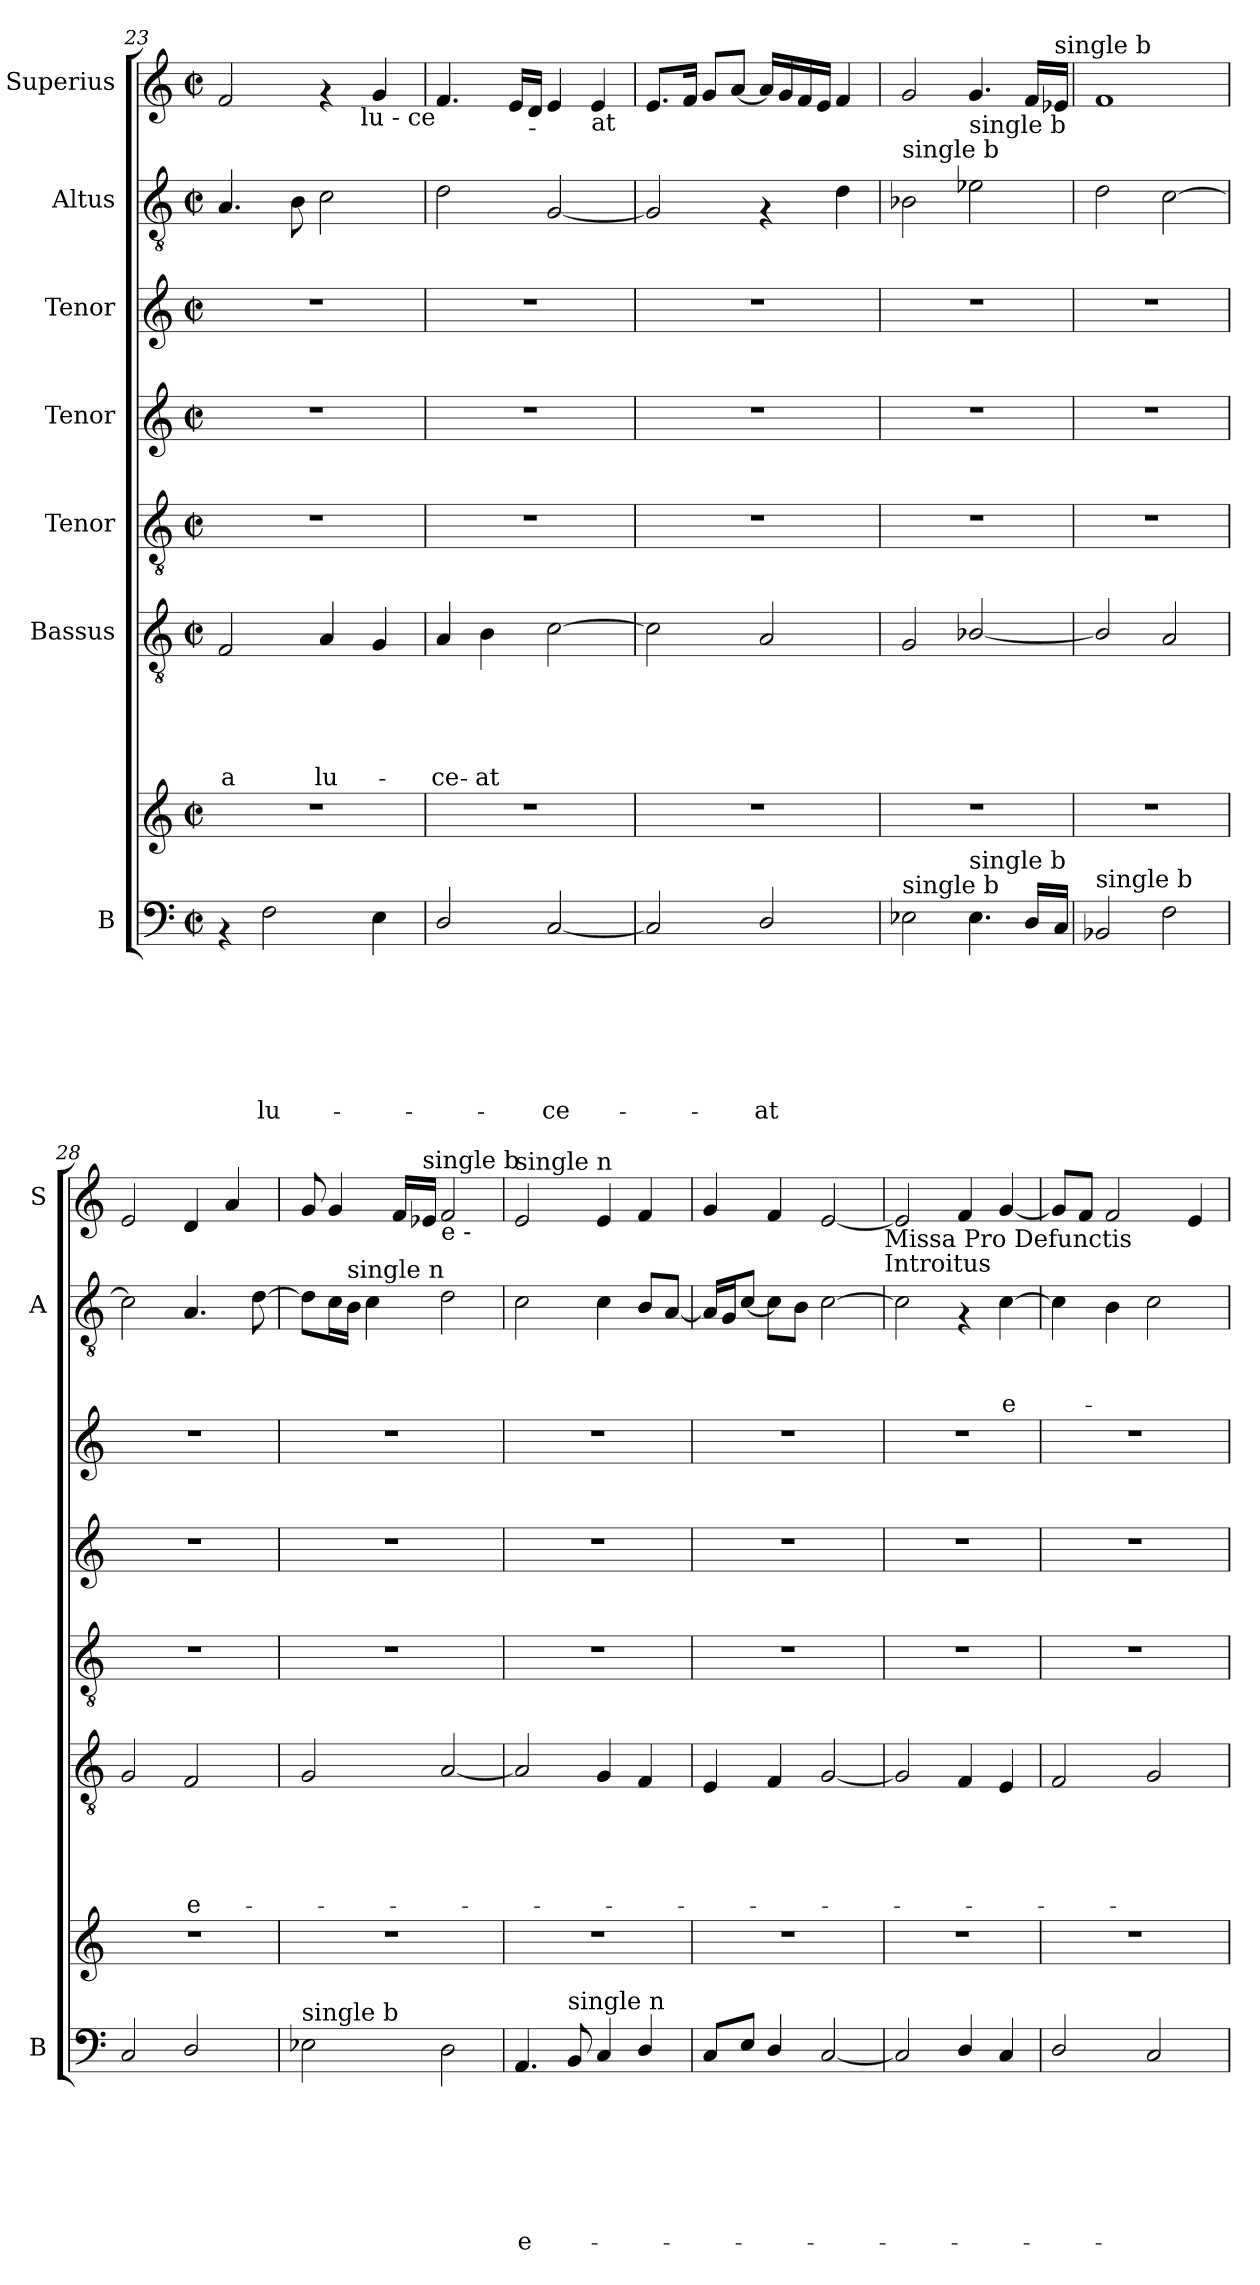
**kern	**text	**text	**text	**text	**text	**text	**text	**kern	**kern	**text	**text	**text	**text	**text	**kern	**kern	**kern	**kern	**text	**text	**text	**kern
*part8	*part8	*part8	*part8	*part8	*part8	*part8	*part8	*part7	*part6	*part6	*part6	*part6	*part6	*part6	*part5	*part4	*part3	*part2	*part2	*part2	*part2	*part1
*staff8	*staff8	*staff8	*staff8	*staff8	*staff8	*staff8	*staff8	*staff7	*staff6	*staff6	*staff6	*staff6	*staff6	*staff6	*staff5	*staff4	*staff3	*staff2	*staff2	*staff2	*staff2	*staff1
*I"B	*	*	*	*	*	*	*	*	*I"Bassus	*	*	*	*	*	*I"Tenor	*I"Tenor	*I"Tenor	*I"Altus	*	*	*	*I"Superius
*I'B	*	*	*	*	*	*	*	*	*	*	*	*	*	*	*	*	*	*I'A	*	*	*	*I'S
!!LO:PB:g=z
*clefF4	*	*	*	*	*	*	*	*clefG2	*clefGv2	*	*	*	*	*	*clefGv2	*clefG2	*clefG2	*clefGv2	*	*	*	*clefG2
*k[]	*	*	*	*	*	*	*	*k[]	*k[]	*	*	*	*	*	*k[]	*k[]	*k[]	*k[]	*	*	*	*k[]
*C:	*	*	*	*	*	*	*	*C:	*C:	*	*	*	*	*	*C:	*C:	*C:	*C:	*	*	*	*C:
*M2/2	*	*	*	*	*	*	*	*M2/2	*M2/2	*	*	*	*	*	*M2/2	*M2/2	*M2/2	*M2/2	*	*	*	*M2/2
*met(c|)	*	*	*	*	*	*	*	*met(c|)	*met(c|)	*	*	*	*	*	*met(c|)	*met(c|)	*met(c|)	*met(c|)	*	*	*	*met(c|)
=23	=23	=23	=23	=23	=23	=23	=23	=23	=23	=23	=23	=23	=23	=23	=23	=23	=23	=23	=23	=23	=23	=23
!	!	!	!	!	!	!	!	!	!	!	!	!	!	!	!	!	!	!	!	!	!	!LO:TX:b:t=a
!	!	!	!	!	!	!	!	!	!	!	!	!	!	!LO:LY:b	!	!	!	!	!	!	!	!
*	*	*	*	*	*	*	*	*	*	*	*	*	*	*	*	*	*	*	*	*	*	*^
4rAA	.	.	.	.	.	.	.	1r	2F/	.	.	.	.	-a	1r	1r	1r	4.A/	.	.	.	2f/	2ryy
!	!	!	!	!	!	!	!LO:LY:b	!	!	!	!	!	!	!	!	!	!	!	!	!	!	!	!
2F\	.	.	.	.	.	.	-lu-	.	.	.	.	.	.	.	.	.	.	.	.	.	.	.	.
.	.	.	.	.	.	.	.	.	.	.	.	.	.	.	.	.	.	8B\	.	.	.	.	.
!	!	!	!	!	!	!	!	!	!	!	!	!	!	!LO:LY:b	!	!	!	!	!	!	!	!	!
.	.	.	.	.	.	.	.	.	4A/	.	.	.	.	lu-	.	.	.	2c\	.	.	.	4rf	8..ryy
!	!	!	!	!	!	!	!	!	!	!	!	!	!	!	!	!	!	!	!	!	!	!	!LO:TX:b:t=lu - ce
.	.	.	.	.	.	.	.	.	.	.	.	.	.	.	.	.	.	.	.	.	.	.	4ryy
4E\	.	.	.	.	.	.	.	.	4G/	.	.	.	.	.	.	.	.	.	.	.	.	4g/	.
.	.	.	.	.	.	.	.	.	.	.	.	.	.	.	.	.	.	.	.	.	.	.	32ryy
=24	=24	=24	=24	=24	=24	=24	=24	=24	=24	=24	=24	=24	=24	=24	=24	=24	=24	=24	=24	=24	=24	=24	=24
!	!	!	!	!	!	!	!	!	!	!	!	!	!	!LO:LY:b	!	!	!	!	!	!	!	!	!
*	*	*	*	*	*	*	*	*	*	*	*	*	*	*	*	*	*	*	*	*	*	*v	*v
2D/	.	.	.	.	.	.	.	1r	4A/	.	.	.	.	-ce-	1r	1r	1r	2d\	.	.	.	4.f/
!	!	!	!	!	!	!	!	!	!	!	!	!	!	!LO:LY:b	!	!	!	!	!	!	!	!
.	.	.	.	.	.	.	.	.	4B\	.	.	.	.	-at	.	.	.	.	.	.	.	.
.	.	.	.	.	.	.	.	.	.	.	.	.	.	.	.	.	.	.	.	.	.	16e/LL
!	!	!	!	!	!	!	!	!	!	!	!	!	!	!	!	!	!	!	!	!	!	!LO:TX:b:t=-
.	.	.	.	.	.	.	.	.	.	.	.	.	.	.	.	.	.	.	.	.	.	16d/JJ
!	!	!	!	!	!	!	!LO:LY:b	!	!	!	!	!	!	!	!	!	!	!	!	!	!	!
[<2C/	.	.	.	.	.	.	-ce-	.	[>2c\	.	.	.	.	.	.	.	.	[<2G/	.	.	.	4e/
!	!	!	!	!	!	!	!	!	!	!	!	!	!	!	!	!	!	!	!	!	!	!LO:TX:b:t=at
.	.	.	.	.	.	.	.	.	.	.	.	.	.	.	.	.	.	.	.	.	.	4e/
=25	=25	=25	=25	=25	=25	=25	=25	=25	=25	=25	=25	=25	=25	=25	=25	=25	=25	=25	=25	=25	=25	=25
2C/]	.	.	.	.	.	.	.	1r	2c\]	.	.	.	.	.	1r	1r	1r	2G/]	.	.	.	8.e/L
.	.	.	.	.	.	.	.	.	.	.	.	.	.	.	.	.	.	.	.	.	.	16f/Jk
.	.	.	.	.	.	.	.	.	.	.	.	.	.	.	.	.	.	.	.	.	.	8g/L
.	.	.	.	.	.	.	.	.	.	.	.	.	.	.	.	.	.	.	.	.	.	[<8a/J
!	!	!	!	!	!	!	!LO:LY:b	!	!	!	!	!	!	!	!	!	!	!	!	!	!	!
2D/	.	.	.	.	.	.	-at	.	2A/	.	.	.	.	.	.	.	.	4rF	.	.	.	16a/LL]
.	.	.	.	.	.	.	.	.	.	.	.	.	.	.	.	.	.	.	.	.	.	16g/
.	.	.	.	.	.	.	.	.	.	.	.	.	.	.	.	.	.	.	.	.	.	16f/
.	.	.	.	.	.	.	.	.	.	.	.	.	.	.	.	.	.	.	.	.	.	16e/JJ
.	.	.	.	.	.	.	.	.	.	.	.	.	.	.	.	.	.	4d\	.	.	.	4f/
=26	=26	=26	=26	=26	=26	=26	=26	=26	=26	=26	=26	=26	=26	=26	=26	=26	=26	=26	=26	=26	=26	=26
!	!	!	!	!	!	!	!	!	!	!	!	!	!	!	!	!	!	!LO:TX:a:t=single b	!	!	!	!
!LO:TX:a:t=single b	!	!	!	!	!	!	!	!	!	!	!	!	!	!	!	!	!	!	!	!	!	!
2E-\	.	.	.	.	.	.	.	1r	2G/	.	.	.	.	.	1r	1r	1r	2B-\	.	.	.	2g/
!	!	!	!	!	!	!	!	!	!	!	!	!	!	!	!	!	!	!LO:TX:a:t=single b	!	!	!	!
!LO:TX:a:t=single b	!	!	!	!	!	!	!	!	!	!	!	!	!	!	!	!	!	!	!	!	!	!
4.E-\	.	.	.	.	.	.	.	.	[<2B-X/	.	.	.	.	.	.	.	.	2e-\	.	.	.	4.g/
16D/LL	.	.	.	.	.	.	.	.	.	.	.	.	.	.	.	.	.	.	.	.	.	16f/LL
!	!	!	!	!	!	!	!	!	!	!	!	!	!	!	!	!	!	!	!	!	!	!LO:TX:a:t=single b
16C/JJ	.	.	.	.	.	.	.	.	.	.	.	.	.	.	.	.	.	.	.	.	.	16e-/JJ
=27	=27	=27	=27	=27	=27	=27	=27	=27	=27	=27	=27	=27	=27	=27	=27	=27	=27	=27	=27	=27	=27	=27
!LO:TX:a:t=single b	!	!	!	!	!	!	!	!	!	!	!	!	!	!	!	!	!	!	!	!	!	!
2BB-/	.	.	.	.	.	.	.	1r	2B-/]	.	.	.	.	.	1r	1r	1r	2d\	.	.	.	1f
2F\	.	.	.	.	.	.	.	.	2A/	.	.	.	.	.	.	.	.	[>2c\	.	.	.	.
=28	=28	=28	=28	=28	=28	=28	=28	=28	=28	=28	=28	=28	=28	=28	=28	=28	=28	=28	=28	=28	=28	=28
2C/	.	.	.	.	.	.	.	1r	2G/	.	.	.	.	.	1r	1r	1r	2c\]	.	.	.	2e/
!	!	!	!	!	!	!	!	!	!	!	!	!	!	!LO:LY:b	!	!	!	!	!	!	!	!
2D/	.	.	.	.	.	.	.	.	2F/	.	.	.	.	e-	.	.	.	4.A/	.	.	.	4d/
.	.	.	.	.	.	.	.	.	.	.	.	.	.	.	.	.	.	.	.	.	.	4a/
.	.	.	.	.	.	.	.	.	.	.	.	.	.	.	.	.	.	[>8d\	.	.	.	.
=29	=29	=29	=29	=29	=29	=29	=29	=29	=29	=29	=29	=29	=29	=29	=29	=29	=29	=29	=29	=29	=29	=29
!LO:TX:a:t=single b	!	!	!	!	!	!	!	!	!	!	!	!	!	!	!	!	!	!	!	!	!	!
2E-\	.	.	.	.	.	.	.	1r	2G/	.	.	.	.	.	1r	1r	1r	8d\L]	.	.	.	8g/
.	.	.	.	.	.	.	.	.	.	.	.	.	.	.	.	.	.	16c\L	.	.	.	4g/
!	!	!	!	!	!	!	!	!	!	!	!	!	!	!	!	!	!	!LO:TX:a:t=single n	!	!	!	!
.	.	.	.	.	.	.	.	.	.	.	.	.	.	.	.	.	.	16B\JJ	.	.	.	.
.	.	.	.	.	.	.	.	.	.	.	.	.	.	.	.	.	.	4c\	.	.	.	.
.	.	.	.	.	.	.	.	.	.	.	.	.	.	.	.	.	.	.	.	.	.	16f/LL
!	!	!	!	!	!	!	!	!	!	!	!	!	!	!	!	!	!	!	!	!	!	!LO:TX:a:t=single b
.	.	.	.	.	.	.	.	.	.	.	.	.	.	.	.	.	.	.	.	.	.	16e-/JJ
!	!	!	!	!	!	!	!	!	!	!	!	!	!	!	!	!	!	!	!	!	!	!LO:TX:b:t=e -
2D\	.	.	.	.	.	.	.	.	[>2A/	.	.	.	.	.	.	.	.	2d\	.	.	.	2f/
!!LO:PB:g=z
=30	=30	=30	=30	=30	=30	=30	=30	=30	=30	=30	=30	=30	=30	=30	=30	=30	=30	=30	=30	=30	=30	=30
!	!	!	!	!	!	!	!	!	!	!	!	!	!	!	!	!	!	!	!	!	!	!LO:TX:a:t=single n
!	!	!	!	!	!	!	!LO:LY:b	!	!	!	!	!	!	!	!	!	!	!	!	!	!	!
4.AA/	.	.	.	.	.	.	e-	1r	2A/]	.	.	.	.	.	1r	1r	1r	2c\	.	.	.	2e/
!LO:TX:a:t=single n	!	!	!	!	!	!	!	!	!	!	!	!	!	!	!	!	!	!	!	!	!	!
8BB/	.	.	.	.	.	.	.	.	.	.	.	.	.	.	.	.	.	.	.	.	.	.
4C/	.	.	.	.	.	.	.	.	4G/	.	.	.	.	.	.	.	.	4c\	.	.	.	4e/
4D/	.	.	.	.	.	.	.	.	4F/	.	.	.	.	.	.	.	.	8B/L	.	.	.	4f/
.	.	.	.	.	.	.	.	.	.	.	.	.	.	.	.	.	.	[<8A/J	.	.	.	.
=31	=31	=31	=31	=31	=31	=31	=31	=31	=31	=31	=31	=31	=31	=31	=31	=31	=31	=31	=31	=31	=31	=31
8C/L	.	.	.	.	.	.	.	1r	4E/	.	.	.	.	.	1r	1r	1r	16A/LL]	.	.	.	4g/
.	.	.	.	.	.	.	.	.	.	.	.	.	.	.	.	.	.	16G/J	.	.	.	.
8E/J	.	.	.	.	.	.	.	.	.	.	.	.	.	.	.	.	.	[>8c/J	.	.	.	.
4D/	.	.	.	.	.	.	.	.	4F/	.	.	.	.	.	.	.	.	8c\L]	.	.	.	4f/
.	.	.	.	.	.	.	.	.	.	.	.	.	.	.	.	.	.	8B\J	.	.	.	.
[<2C/	.	.	.	.	.	.	.	.	[<2G/	.	.	.	.	.	.	.	.	[>2c\	.	.	.	[<2e/
!	!	!	!	!	!	!	!	!	!	!	!	!	!	!	!	!	!	!	!	!	!	!LO:TX:b:t=Missa Pro Defunctis
!	!	!	!	!	!	!	!	!	!	!	!	!	!	!	!	!	!	!	!	!	!	!LO:TX:b:t=Introitus
=32	=32	=32	=32	=32	=32	=32	=32	=32	=32	=32	=32	=32	=32	=32	=32	=32	=32	=32	=32	=32	=32	=32
2C/]	.	.	.	.	.	.	.	1r	2G/]	.	.	.	.	.	1r	1r	1r	2c\]	.	.	.	2e/]
4D/	.	.	.	.	.	.	.	.	4F/	.	.	.	.	.	.	.	.	4rF	.	.	.	4f/
!	!	!	!	!	!	!	!	!	!	!	!	!	!	!	!	!	!	!	!	!	!LO:LY:b	!
4C/	.	.	.	.	.	.	.	.	4E/	.	.	.	.	.	.	.	.	[>4c\	.	.	e-	[<4g/
=33	=33	=33	=33	=33	=33	=33	=33	=33	=33	=33	=33	=33	=33	=33	=33	=33	=33	=33	=33	=33	=33	=33
2D/	.	.	.	.	.	.	.	1r	2F/	.	.	.	.	.	1r	1r	1r	4c\]	.	.	.	8g/L]
.	.	.	.	.	.	.	.	.	.	.	.	.	.	.	.	.	.	.	.	.	.	8f/J
.	.	.	.	.	.	.	.	.	.	.	.	.	.	.	.	.	.	4B\	.	.	.	2f/
2C/	.	.	.	.	.	.	.	.	2G/	.	.	.	.	.	.	.	.	2c\	.	.	.	.
.	.	.	.	.	.	.	.	.	.	.	.	.	.	.	.	.	.	.	.	.	.	4e/
=	=	=	=	=	=	=	=	=	=	=	=	=	=	=	=	=	=	=	=	=	=	=
*-	*-	*-	*-	*-	*-	*-	*-	*-	*-	*-	*-	*-	*-	*-	*-	*-	*-	*-	*-	*-	*-	*-
